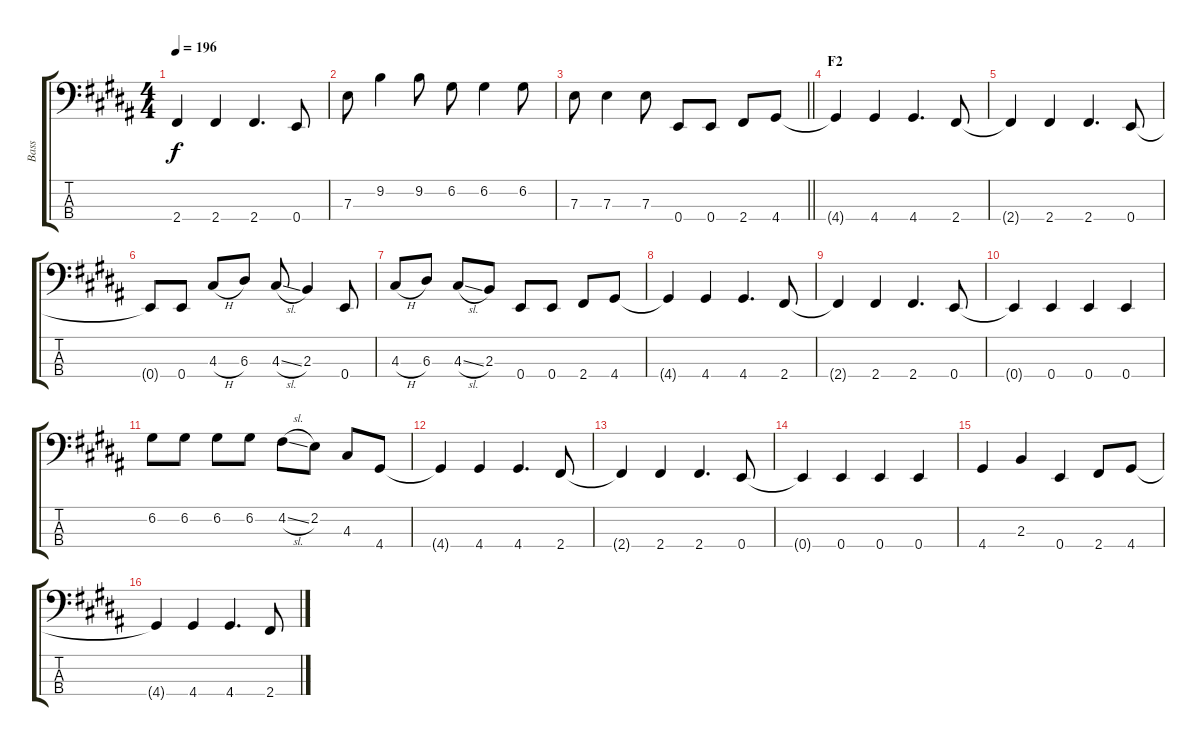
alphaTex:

\track ("Bass" "Bass") {instrument electricbasspick}
\staff {score tabs}
\tuning (G2 D2 A1 E1) {hide}
\ts (4 4)
\tempo 196
\clef f4
\ks b
2.4{t}.4{dy f} 2.4.4 2.4.4{d} 0.4.8 |
7.3.8 9.2.4 9.2.8 6.2.8 6.2.4 6.2.8 |
\barLineRight lightlight
7.3.8 7.3.4 7.3.8 0.4.8 0.4.8 2.4.8 4.4.8 |
\section ("" "F2")
4.4{t}.4 4.4.4 4.4.4{d} 2.4.8 |
2.4{t}.4 2.4.4 2.4.4{d} 0.4.8 |
0.4{t}.8 0.4.8 4.3{h}.8 6.3.8 4.3{sl}.8 2.3.4 0.4.8 |
4.3{h}.8 6.3.8 4.3{sl}.8 2.3.8 0.4.8 0.4.8 2.4.8 4.4.8 |
4.4{t}.4 4.4.4 4.4.4{d} 2.4.8 |
2.4{t}.4 2.4.4 2.4.4{d} 0.4.8 |
0.4{t}.4 0.4.4 0.4.4 0.4.4 |
6.2.8 6.2.8 6.2.8 6.2.8 4.2{sl}.8 2.2.8 4.3.8 4.4.8 |
4.4{t}.4 4.4.4 4.4.4{d} 2.4.8 |
2.4{t}.4 2.4.4 2.4.4{d} 0.4.8 |
0.4{t}.4 0.4.4 0.4.4 0.4.4 |
4.4.4 2.3.4 0.4.4 2.4.8 4.4.8 |
4.4{t}.4 4.4.4 4.4.4{d} 2.4.8
